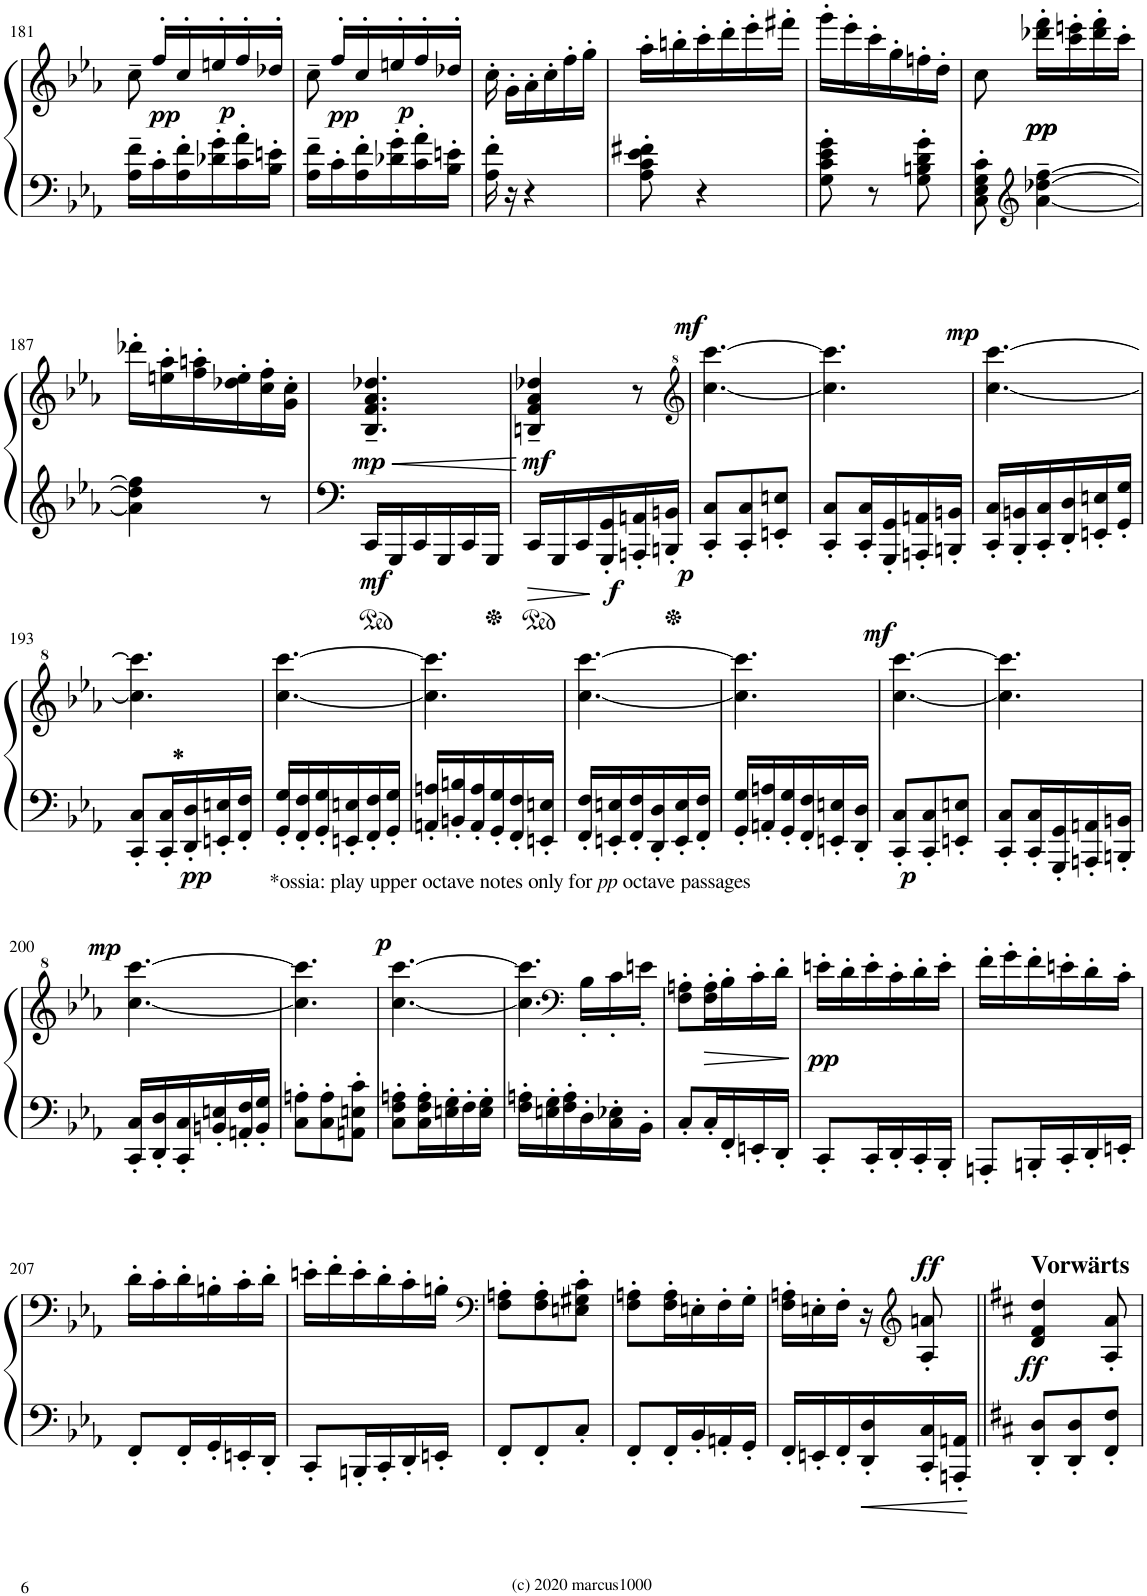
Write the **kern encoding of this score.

**kern	**kern	**dynam
*part1	*part1	*part1
*staff2	*staff1	*staff1/2
*I"Piano	*	*
*I'Pno.	*	*
!!LO:PB:g=z
*clefF4	*clefG2	*
*k[b-e-a-]	*k[b-e-a-]	*
*M3/8	*M3/8	*
=181	=181	=181
*	*^	*
16A-\~ 16f\~LL	16ryy	8cc~>\	.
!	!	!	!LO:DY:b
16c'\	16ff'>/LL	.	pp
16A-\' 16f\'	16cc'>/	4ryy	.
!	!	!	!LO:DY:b
16d-X\' 16g\'	16een'>/	.	p
16c\' 16a-\'	16ff'>/	.	.
16B-\' 16en\'JJ	16dd-X'>/JJ	.	.
=182	=182	=182	=182
16A-\~ 16f\~LL	16ryy	8cc~>\	.
!	!	!	!LO:DY:b
16c'\	16ff'>/LL	.	pp
16A-\' 16f\'	16cc'>/	4ryy	.
!	!	!	!LO:DY:b
16d-X\' 16g\'	16een'>/	.	p
16c\' 16a-\'	16ff'>/	.	.
16B-\' 16en\'JJ	16dd-X'>/JJ	.	.
*	*v	*v	*
=183	=183	=183
16A-\' 16f\'	16cc'\	.
16r	16g'\LL	.
4r	16a-'\	.
.	16cc'\	.
.	16ff'\	.
.	16gg'\JJ	.
=184	=184	=184
8A-\' 8c\' 8e-\' 8f#X\'	16aa-'\LL	.
.	16bbn'\	.
4r	16ccc'\	.
.	16ddd'\	.
.	16eee-'\	.
.	16fff#X'\JJ	.
=185	=185	=185
8G\' 8c\' 8e-\' 8g\'	16ggg'\LL	.
.	16eee-'\	.
8r	16ccc'\	.
.	16gg'\	.
8G\' 8Bn\' 8d\' 8g\'	16ffn'\	.
.	16dd'\JJ	.
=186	=186	=186
8C\' 8E-\' 8G\' 8c\'	8cc\	.
*clefG2	*	*
!	!	!LO:DY:b
!	!	!LO:DY:n=1:b
[4a-\~ [4dd-X\~ [4ff\~	16ddd-X\' 16fff\'LL	pp pp
.	16ccc\' 16eeen\'	.
.	16ddd-\' 16fff\'	.
.	16ccc'\JJ	.
!!LO:LB:g=z
=187	=187	=187
4a-\] 4dd-\] 4ff\]	16ddd-X'\LL	.
.	16een\' 16aa-\'	.
.	16ff\' 16aan\'	.
.	16dd-X\' 16ee\'	.
8r	16cc\' 16ff\'	.
.	16g\' 16cc\'JJ	.
=188	=188	=188
!	!	!LO:HP:b
!	!	!LO:DY:n=1:b=2
!	!	!LO:DY:n=2:b
16CC/LL	4.B-/~ 4.f/~ 4.a-/~ 4.dd-X/~	< mf mp
16GGG/	.	.
16CC/	.	.
16GGG/	.	.
16CC/	.	.
16GGG/JJ	.	.
.	.	[
=189	=189	=189
!	!	!LO:DY:b
16CC/LL	4Bn/~ 4f/~ 4a-/~ 4dd-X/~	mf
16GGG/	.	.
16CC/	.	.
!	!	!LO:DY:b=2
16GGG/' 16GG/'	.	f
16AAAn/' 16AAn/'	8r	.
16BBBn/' 16BBn/'JJ	.	.
=190	=190	=190
*	*clefG^2	*
!	!	!LO:DY:b=2
!	!	!LO:DY:n=1:a
8CC/' 8C/'L	[4.ccc\ [4.cccc\	p mf
8CC/' 8C/'	.	.
8EEn/' 8En/'J	.	.
=191	=191	=191
8CC/' 8C/'L	4.ccc\] 4.cccc\]	.
16CC/' 16C/'L	.	.
16GGG/' 16GG/'	.	.
16AAAn/' 16AAn/'	.	.
16BBBn/' 16BBn/'JJ	.	.
=192	=192	=192
!	!	!LO:DY:a
16CC/' 16C/'LL	[4.ccc\ [4.cccc\	mp
16BBB-/' 16BBn/'	.	.
16CC/' 16C/'	.	.
16DD/' 16D/'	.	.
16EEn/' 16En/'	.	.
16GG/' 16G/'JJ	.	.
!!LO:LB:g=z
=193	=193	=193
8CC/' 8C/'L	4.ccc\] 4.cccc\]	.
16CC/' 16C/'L	.	.
!LO:TX:a:B:t=*	!	!
!	!	!LO:DY:b=2
16DD/' 16D/'	.	pp
16EEn/' 16En/'	.	.
16FF/' 16F/'JJ	.	.
=194	=194	=194
!	!LO:TX:b:t=*ossia&colon; play upper octave notes only for	!
!	!LO:TX:b:i:t=pp	!
!	!LO:TX:b:t=octave passages	!
16GG/' 16G/'LL	[4.ccc\ [4.cccc\	.
16FF/' 16F/'	.	.
16GG/' 16G/'	.	.
16EEn/' 16En/'	.	.
16FF/' 16F/'	.	.
16GG/' 16G/'JJ	.	.
=195	=195	=195
16AAn/' 16An/'LL	4.ccc\] 4.cccc\]	.
16BBn/' 16Bn/'	.	.
16AA/' 16A/'	.	.
16GG/' 16G/'	.	.
16FF/' 16F/'	.	.
16EEn/' 16En/'JJ	.	.
=196	=196	=196
16FF/' 16F/'LL	[4.ccc\ [4.cccc\	.
16EEn/' 16En/'	.	.
16FF/' 16F/'	.	.
16DD/' 16D/'	.	.
16EE/' 16E/'	.	.
16FF/' 16F/'JJ	.	.
=197	=197	=197
16GG/' 16G/'LL	4.ccc\] 4.cccc\]	.
16AAn/' 16An/'	.	.
16GG/' 16G/'	.	.
16FF/' 16F/'	.	.
16EEn/' 16En/'	.	.
16DD/' 16D/'JJ	.	.
=198	=198	=198
!	!	!LO:DY:b=2
!	!	!LO:DY:n=1:a
8CC/' 8C/'L	[4.ccc\ [4.cccc\	p mf
8CC/' 8C/'	.	.
8EEn/' 8En/'J	.	.
=199	=199	=199
8CC/' 8C/'L	4.ccc\] 4.cccc\]	.
16CC/' 16C/'L	.	.
16GGG/' 16GG/'	.	.
16AAAn/' 16AAn/'	.	.
16BBBn/' 16BBn/'JJ	.	.
!!LO:LB:g=z
=200	=200	=200
!	!	!LO:DY:a
16CC/' 16C/'LL	[4.ccc\ [4.cccc\	mp
16DD/' 16D/'	.	.
16CC/' 16C/'	.	.
16BBn/' 16En/'	.	.
16AAn/' 16F/'	.	.
16BB/' 16G/'JJ	.	.
=201	=201	=201
8C\' 8An\'L	4.ccc\] 4.cccc\]	.
8C\' 8A\'	.	.
8AAn\' 8En\' 8c\'J	.	.
=202	=202	=202
!	!	!LO:DY:a
8C\' 8F\' 8An\'L	[4.ccc\ [>4.cccc\	p
16C\' 16F\' 16A\'L	.	.
16En\' 16G\'	.	.
16F'\	.	.
16E\' 16G\'JJ	.	.
=203	=203	=203
*	*^	*
16F\' 16An\'LL	4.ccc\] 4.cccc\]	8.ryy	.
16En\' 16G\'	.	.	.
16F\' 16A\'	.	.	.
*	*clefF4	*	*
16D'\	.	16B-'\LL	.
16C\' 16E-X\'	.	16c'\	.
16BB-'\JJ	.	16en'\JJ	.
*	*v	*v	*
=204	=204	=204
8C'/L	8F\' 8An\'L	.
16C'/L	16F\' 16A\'L	.
16FF'/	16B-'\	.
16EEn'/	16c'\	.
16DD'/JJ	16d'\JJ	.
=205	=205	=205
!	!	!LO:DY:b
8CC'/L	16en'\LL	pp
.	16d'\	.
16CC'/L	16e'\	.
16DD'/	16c'\	.
16CC'/	16d'\	.
16BBB-'/JJ	16e'\JJ	.
=206	=206	=206
8AAAn'/L	16f'\LL	.
.	16g'\	.
16BBBn'/L	16f'\	.
16CC'/	16en'\	.
16DD'/	16d'\	.
16EEn'/JJ	16c'\JJ	.
!!LO:LB:g=z
=207	=207	=207
8FF'/L	16d'\LL	.
.	16c'\	.
16FF'/L	16d'\	.
16GG'/	16Bn'\	.
16EEn'/	16c'\	.
16DD'/JJ	16d'\JJ	.
=208	=208	=208
8CC'/L	16en'\LL	.
.	16f'\	.
16BBBn'/L	16e'\	.
16CC'/	16d'\	.
16DD'/	16c'\	.
16EEn'/JJ	16Bn'\JJ	.
=209	=209	=209
*	*clefF4	*
8FF'/L	8F\' 8An\'L	.
8FF'/	8F\' 8A\'	.
8C'/J	8En\' 8G#X\' 8c\'J	.
=210	=210	=210
8FF'/L	8F\' 8An\'L	.
16FF'/L	16F\' 16A\'L	.
16BB-'/	16En'\	.
16AAn'/	16F'\	.
16GG'/JJ	16G'\JJ	.
=211	=211	=211
16FF'/LL	16F\' 16An\'LL	.
16EEn'/	16En'\	.
16FF'/	16F'\JJ	.
16DD/' 16D/'	16r	.
*	*clefG2	*
!	!	!LO:DY:a
16CC/' 16C/'	8A/' 8an/'	ff
16AAAn/' 16AAn/'JJ	.	.
=212||	=212||	=212||
*k[f#c#]	*k[f#c#]	*
!	!LO:TX:a:B:t=Vorwärts	!
!	!	!LO:DY:b
8DD/' 8D/'L	4d/ 4f#/ 4dd/	ff
8DD/' 8D/'	.	.
8FF#/' 8F#/'J	8A/' 8a/'	.
=	=	=
*-	*-	*-
